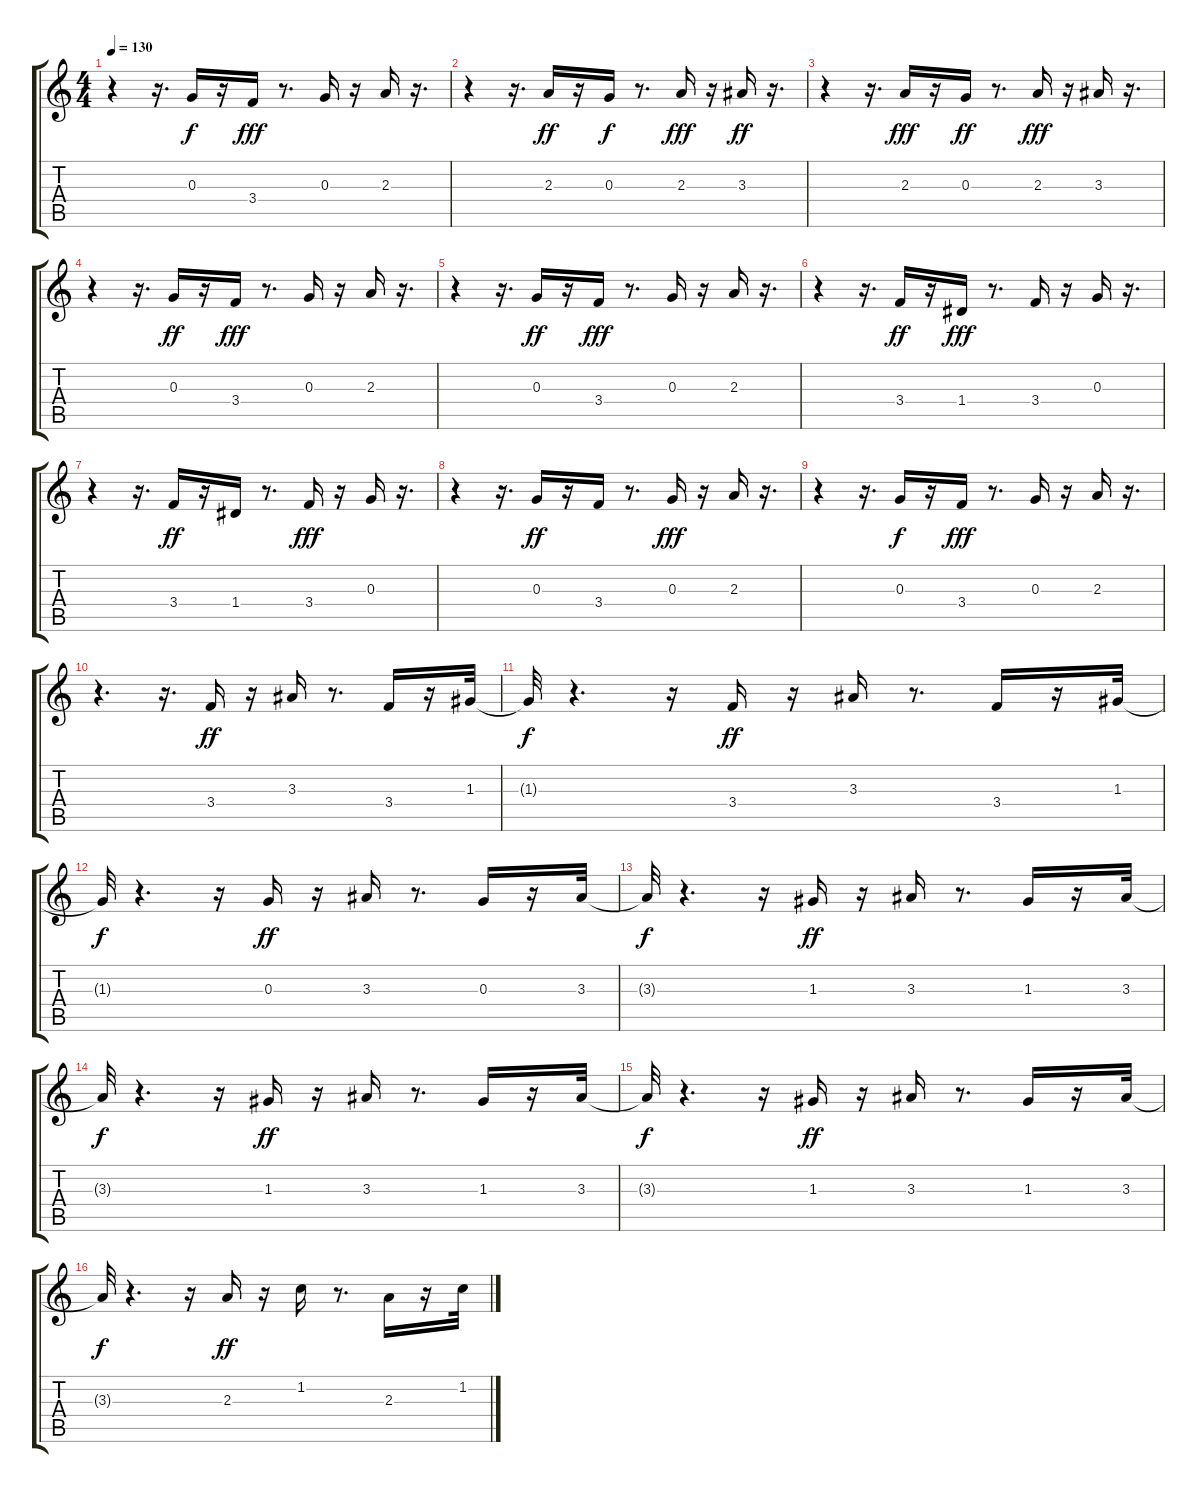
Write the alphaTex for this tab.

\track "" {instrument electricguitarmuted}
\staff {score tabs}
\tuning (E4 B3 G3 D3 A2 E2) {hide}
\ts (4 4)
\tempo 130
\clef g2
\ks c
r.4{dy fff} r.16{d} 0.3.16{dy f} r.16 3.4.16{dy fff} r.8{d} 0.3.16 r.16 2.3.16 r.16{d} |
r.4 r.16{d} 2.3.16{dy ff} r.16 0.3.16{dy f} r.8{d} 2.3.16{dy fff} r.16 3.3.16{dy ff} r.16{d} |
r.4 r.16{d} 2.3.16{dy fff} r.16 0.3.16{dy ff} r.8{d} 2.3.16{dy fff} r.16 3.3.16 r.16{d} |
r.4 r.16{d} 0.3.16{dy ff} r.16 3.4.16{dy fff} r.8{d} 0.3.16 r.16 2.3.16 r.16{d} |
r.4 r.16{d} 0.3.16{dy ff} r.16 3.4.16{dy fff} r.8{d} 0.3.16 r.16 2.3.16 r.16{d} |
r.4 r.16{d} 3.4.16{dy ff} r.16 1.4.16{dy fff} r.8{d} 3.4.16 r.16 0.3.16 r.16{d} |
r.4 r.16{d} 3.4.16{dy ff} r.16 1.4.16 r.8{d} 3.4.16{dy fff} r.16 0.3.16 r.16{d} |
r.4 r.16{d} 0.3.16{dy ff} r.16 3.4.16 r.8{d} 0.3.16{dy fff} r.16 2.3.16 r.16{d} |
r.4 r.16{d} 0.3.16{dy f} r.16 3.4.16{dy fff} r.8{d} 0.3.16 r.16 2.3.16 r.16{d} |
r.4{d} r.16{d} 3.4.16{dy ff} r.16 3.3.16 r.8{d} 3.4.16 r.16 1.3.32 |
1.3{t}.32{dy f} r.4{d} r.16 3.4.16{dy ff} r.16 3.3.16 r.8{d} 3.4.16 r.16 1.3.32 |
1.3{t}.32{dy f} r.4{d} r.16 0.3.16{dy ff} r.16 3.3.16 r.8{d} 0.3.16 r.16 3.3.32 |
3.3{t}.32{dy f} r.4{d} r.16 1.3.16{dy ff} r.16 3.3.16 r.8{d} 1.3.16 r.16 3.3.32 |
3.3{t}.32{dy f} r.4{d} r.16 1.3.16{dy ff} r.16 3.3.16 r.8{d} 1.3.16 r.16 3.3.32 |
3.3{t}.32{dy f} r.4{d} r.16 1.3.16{dy ff} r.16 3.3.16 r.8{d} 1.3.16 r.16 3.3.32 |
3.3{t}.32{dy f} r.4{d} r.16 2.3.16{dy ff} r.16 1.2.16 r.8{d} 2.3.16 r.16 1.2.32
